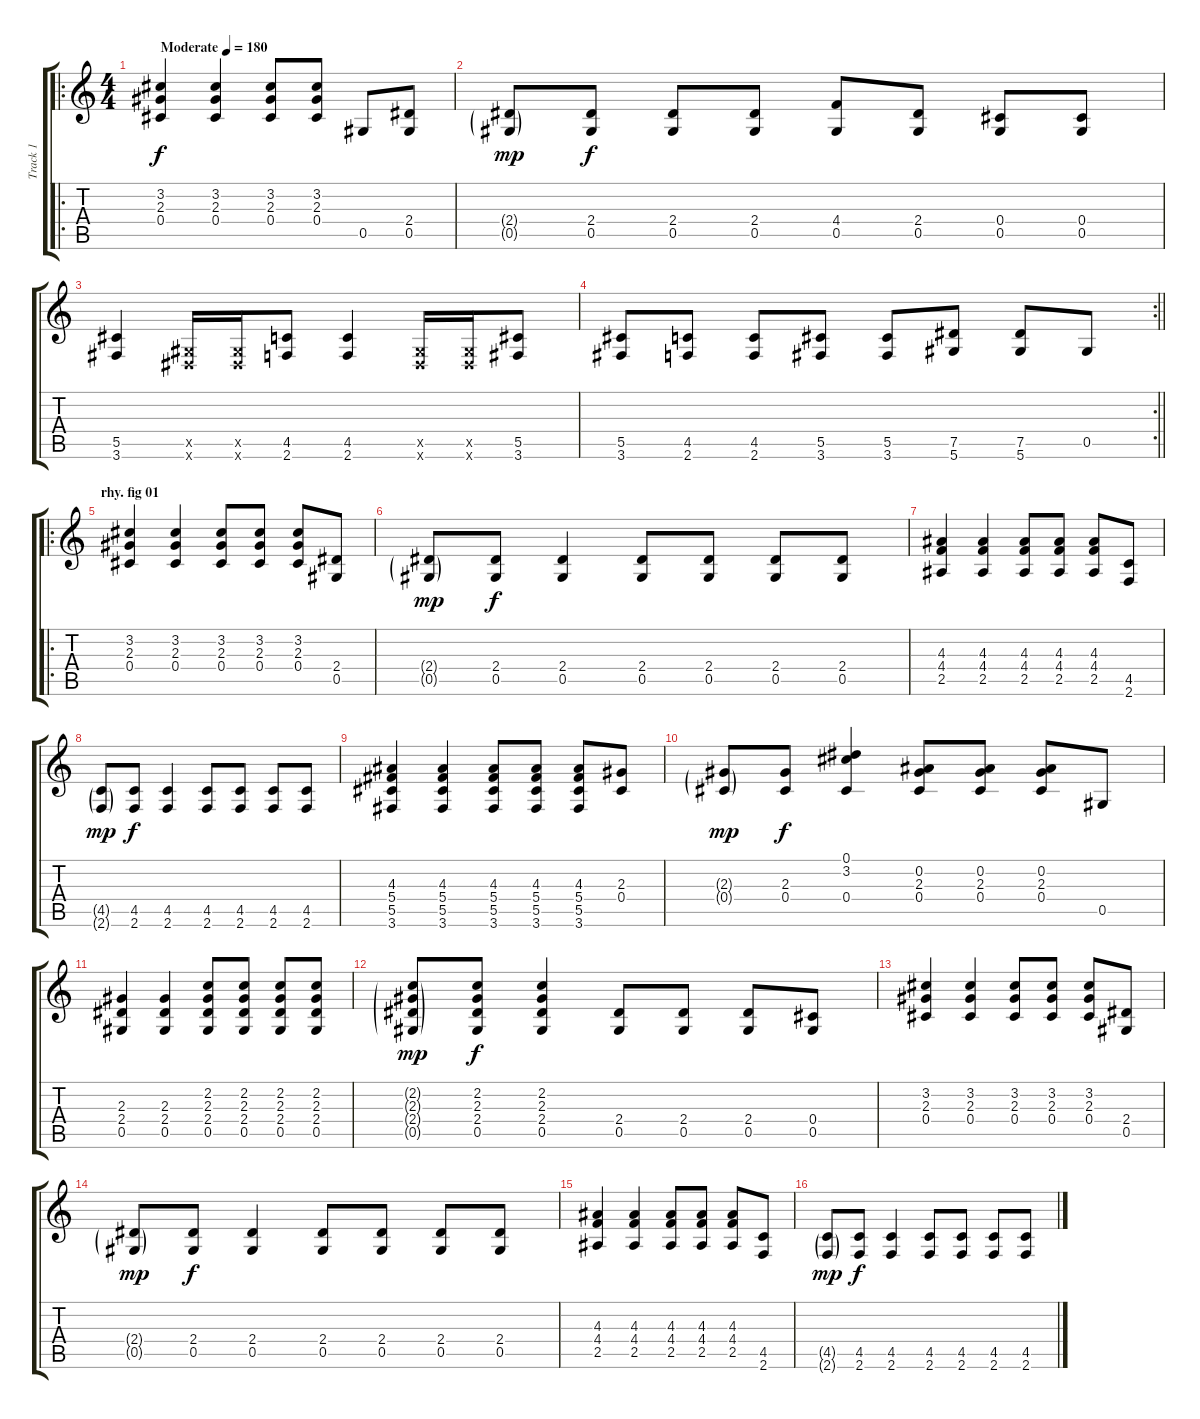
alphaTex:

\track ("Track 1" "Track 1") {instrument distortionguitar}
\staff {score tabs}
\tuning (Eb4 Bb3 Gb3 Db3 Ab2 Eb2) {hide}
\ro
\ts (4 4)
\tempo (180 "Moderate")
\clef g2
\ks c
(3.2 2.3 0.4).4{dy f instrument distortionguitar} (3.2 2.3 0.4).4 (3.2 2.3 0.4).8 (3.2 2.3 0.4).8 0.5.8 (2.4 0.5).8 |
(2.4{g} 0.5{g}).8{dy mp} (2.4 0.5).8{dy f} (2.4 0.5).8 (2.4 0.5).8 (4.4 0.5).8 (2.4 0.5).8 (0.4 0.5).8 (0.4 0.5).8 |
(5.5 3.6).4 (0.5{x} 0.6{x}).16 (0.5{x} 0.6{x}).16 (4.5 2.6).8 (4.5 2.6).4 (0.5{x} 0.6{x}).16 (0.5{x} 0.6{x}).16 (5.5 3.6).8 |
\rc 2
\barLineRight lightlight
(5.5 3.6).8 (4.5 2.6).8 (4.5 2.6).8 (5.5 3.6).8 (5.5 3.6).8 (7.5 5.6).8 (7.5 5.6).8 0.5.8 |
\ro
\section ("" "rhy. fig 01")
(3.2 2.3 0.4).4 (3.2 2.3 0.4).4 (3.2 2.3 0.4).8 (3.2 2.3 0.4).8 (3.2 2.3 0.4).8 (2.4 0.5).8 |
(2.4{g} 0.5{g}).8{dy mp} (2.4 0.5).8{dy f} (2.4 0.5).4 (2.4 0.5).8 (2.4 0.5).8 (2.4 0.5).8 (2.4 0.5).8 |
(4.3 4.4 2.5).4 (4.3 4.4 2.5).4 (4.3 4.4 2.5).8 (4.3 4.4 2.5).8 (4.3 4.4 2.5).8 (4.5 2.6).8 |
(4.5{g} 2.6{g}).8{dy mp} (4.5 2.6).8{dy f} (4.5 2.6).4 (4.5 2.6).8 (4.5 2.6).8 (4.5 2.6).8 (4.5 2.6).8 |
(4.3 5.4 5.5 3.6).4 (4.3 5.4 5.5 3.6).4 (4.3 5.4 5.5 3.6).8 (4.3 5.4 5.5 3.6).8 (4.3 5.4 5.5 3.6).8 (2.3 0.4).8 |
(2.3{g} 0.4{g}).8{dy mp} (2.3 0.4).8{dy f} (0.1 3.2 0.4).4 (0.2 2.3 0.4).8 (0.2 2.3 0.4).8 (0.2 2.3 0.4).8 0.5.8 |
(2.3 2.4 0.5).4 (2.3 2.4 0.5).4 (2.2 2.3 2.4 0.5).8 (2.2 2.3 2.4 0.5).8 (2.2 2.3 2.4 0.5).8 (2.2 2.3 2.4 0.5).8 |
(2.2{g} 2.3{g} 2.4{g} 0.5{g}).8{dy mp} (2.2 2.3 2.4 0.5).8{dy f} (2.2 2.3 2.4 0.5).4 (2.4 0.5).8 (2.4 0.5).8 (2.4 0.5).8 (0.4 0.5).8 |
(3.2 2.3 0.4).4 (3.2 2.3 0.4).4 (3.2 2.3 0.4).8 (3.2 2.3 0.4).8 (3.2 2.3 0.4).8 (2.4 0.5).8 |
(2.4{g} 0.5{g}).8{dy mp} (2.4 0.5).8{dy f} (2.4 0.5).4 (2.4 0.5).8 (2.4 0.5).8 (2.4 0.5).8 (2.4 0.5).8 |
(4.3 4.4 2.5).4 (4.3 4.4 2.5).4 (4.3 4.4 2.5).8 (4.3 4.4 2.5).8 (4.3 4.4 2.5).8 (4.5 2.6).8 |
(4.5{g} 2.6{g}).8{dy mp} (4.5 2.6).8{dy f} (4.5 2.6).4 (4.5 2.6).8 (4.5 2.6).8 (4.5 2.6).8 (4.5 2.6).8
